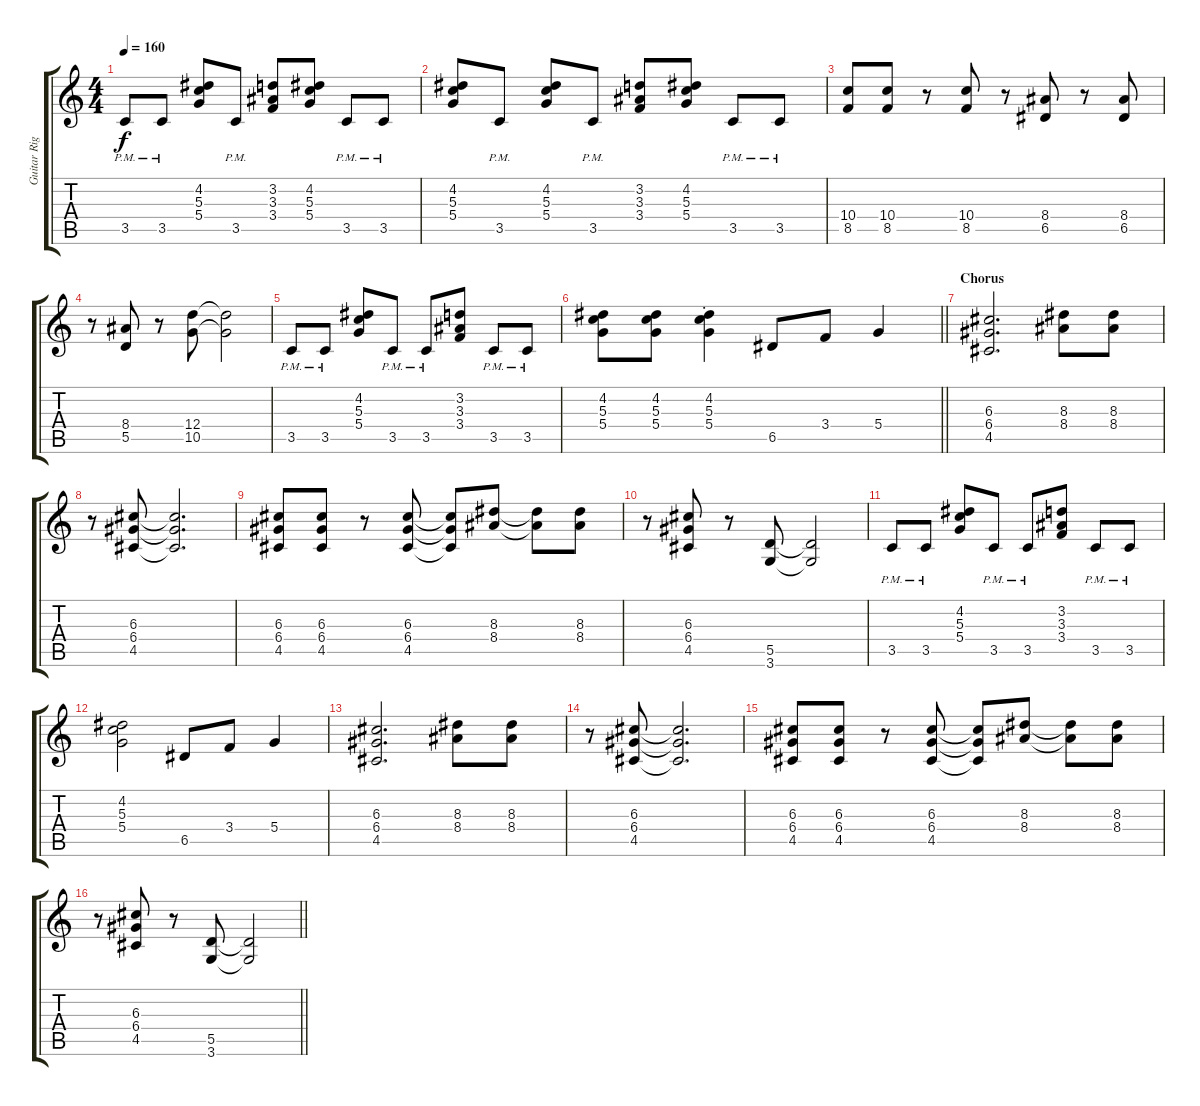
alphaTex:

\track ("Guitar Right" "Guitar Rig") {instrument overdrivenguitar}
\staff {score tabs}
\tuning (E4 B3 G3 D3 A2 E2) {hide}
\ts (4 4)
\tempo 160
\clef g2
\ks c
3.5{pm}.8{dy f} 3.5{pm}.8 (4.2 5.3 5.4).8 3.5{pm}.8 (3.2 3.3 3.4).8 (4.2 5.3 5.4).8 3.5{pm}.8 3.5{pm}.8 |
(4.2 5.3 5.4).8 3.5{pm}.8 (4.2 5.3 5.4).8 3.5{pm}.8 (3.2 3.3 3.4).8 (4.2 5.3 5.4).8 3.5{pm}.8 3.5{pm}.8 |
(10.4 8.5).8 (10.4 8.5).8 r.8 (10.4 8.5).8 r.8 (8.4 6.5).8 r.8 (8.4 6.5).8 |
r.8 (8.4 5.5).8 r.8 (12.4 10.5).8 (12.4{t} 10.5{t}).2 |
3.5{pm}.8 3.5{pm}.8 (4.2 5.3 5.4).8 3.5{pm}.8 3.5{pm}.8 (3.2 3.3 3.4).8 3.5{pm}.8 3.5{pm}.8 |
\barLineRight lightlight
(4.2 5.3 5.4).8 (4.2 5.3 5.4).8 (4.2{st} 5.3{st} 5.4{st}).4 6.5.8 3.4.8 5.4.4 |
\section ("" "Chorus")
(6.3 6.4 4.5).2{d} (8.3 8.4).8 (8.3 8.4).8 |
r.8 (6.3 6.4 4.5).8 (6.3{t} 6.4{t} 4.5{t}).2{d} |
(6.3 6.4 4.5).8 (6.3 6.4 4.5).8 r.8 (6.3 6.4 4.5).8 (6.3{t} 6.4{t} 4.5{t}).8 (8.3 8.4).8 (8.3{t} 8.4{t}).8 (8.3 8.4).8 |
r.8 (6.3 6.4 4.5).8 r.8 (5.5 3.6).8 (5.5{t} 3.6{t}).2 |
3.5{pm}.8 3.5{pm}.8 (4.2 5.3 5.4).8 3.5{pm}.8 3.5{pm}.8 (3.2 3.3 3.4).8 3.5{pm}.8 3.5{pm}.8 |
(4.2 5.3 5.4).2 6.5.8 3.4.8 5.4.4 |
(6.3 6.4 4.5).2{d} (8.3 8.4).8 (8.3 8.4).8 |
r.8 (6.3 6.4 4.5).8 (6.3{t} 6.4{t} 4.5{t}).2{d} |
(6.3 6.4 4.5).8 (6.3 6.4 4.5).8 r.8 (6.3 6.4 4.5).8 (6.3{t} 6.4{t} 4.5{t}).8 (8.3 8.4).8 (8.3{t} 8.4{t}).8 (8.3 8.4).8 |
\barLineRight lightlight
r.8 (6.3 6.4 4.5).8 r.8 (5.5 3.6).8 (5.5{t} 3.6{t}).2
